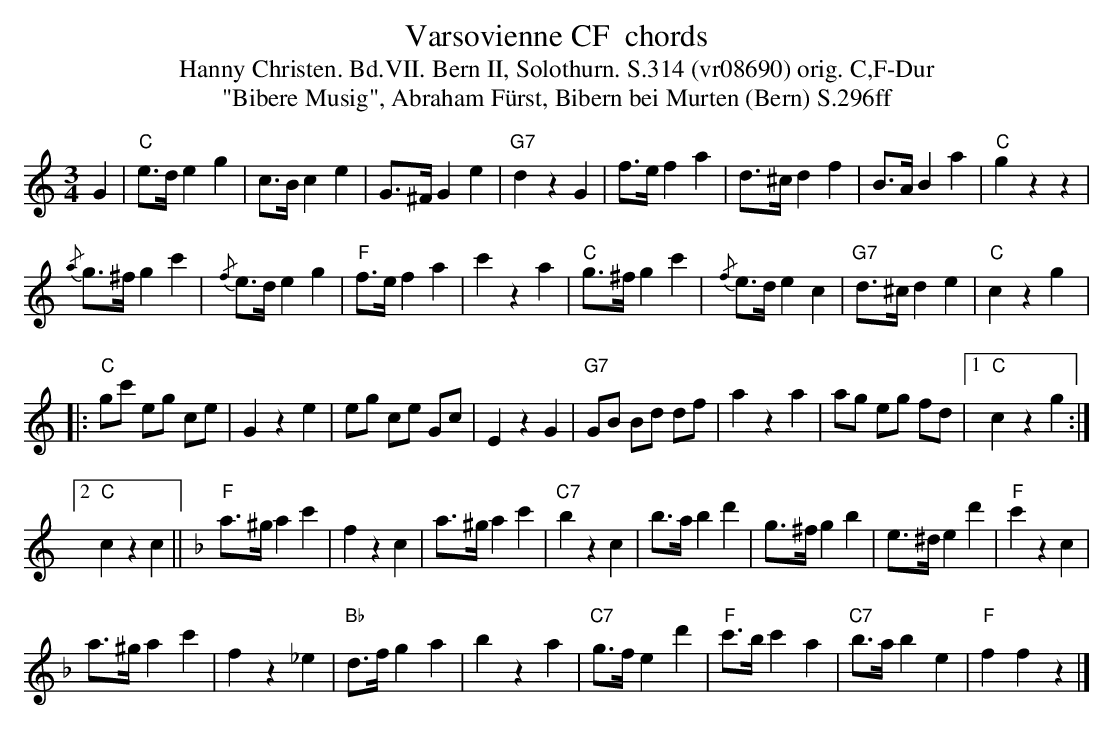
X:1
T: Varsovienne CF  chords
T:Hanny Christen. Bd.VII. Bern II, Solothurn. S.314 (vr08690) orig. C,F-Dur
T: "Bibere Musig", Abraham F\"urst, Bibern bei Murten (Bern) S.296ff
M:3/4
L:1/8
K:C %%MIDI gchordon
G2 | "C"e>d e2g2 | c>B c2e2 | G>^F G2e2 | "G7"d2z2G2 | f>e f2a2 | d>^c d2f2 | B>A B2a2 | "C"g2z2z2 |
{/a}g>^f g2c'2 | {/f}e>d e2g2 | "F"f>e f2a2 | c'2z2a2 | "C"g>^f g2c'2 | {/f}e>d e2c2 | "G7"d>^c d2e2 | "C"c2z2g2 |:
"C"gc' eg ce | G2z2e2 | eg ce Gc | E2z2G2 | "G7"GB Bd df | a2z2a2 | ag eg fd |1 "C"c2z2g2 :|2
"C"c2z2c2 || [K:F] "F"a>^g a2c'2 | f2z2c2 | a>^g a2c'2 | "C7"b2z2c2 | b>a b2d'2 | g>^f g2b2 | e>^d e2d'2 | "F"c'2z2c2 |
a>^g a2c'2 | f2z2_e2 | "Bb"d>f g2a2 | b2z2a2 | "C7"g>f e2d'2 | "F"c'>b c'2a2 | "C7"b>a b2e2 | "F"f2f2z2 |]
